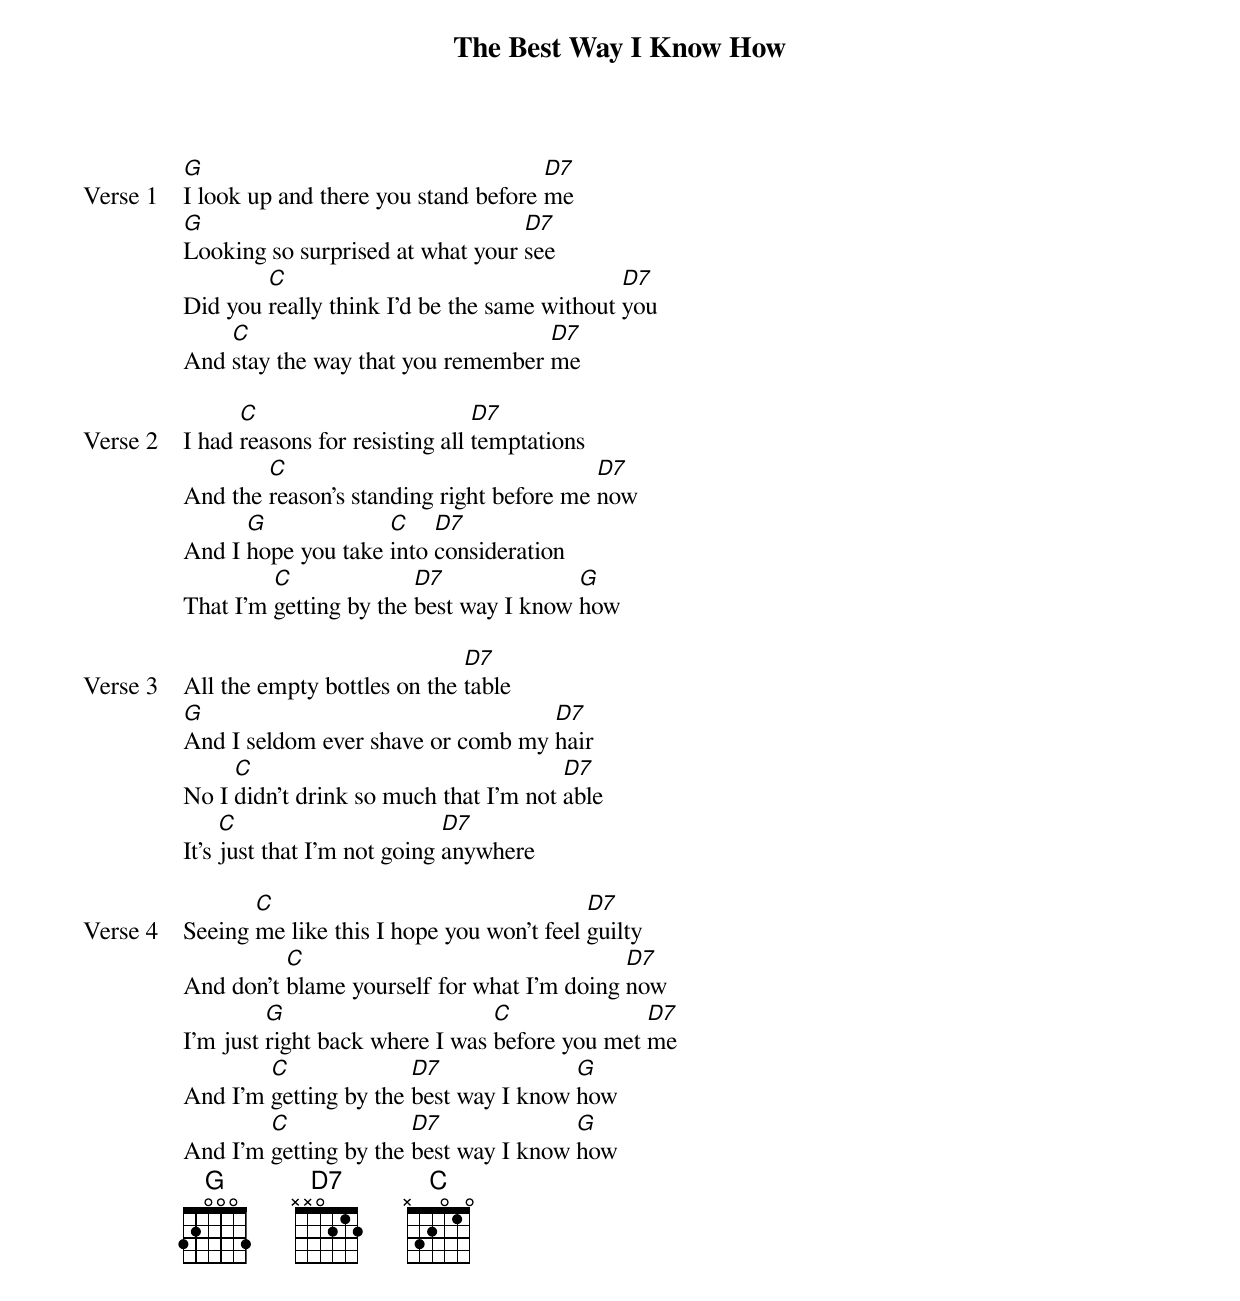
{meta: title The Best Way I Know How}
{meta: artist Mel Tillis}
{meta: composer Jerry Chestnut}
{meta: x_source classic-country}
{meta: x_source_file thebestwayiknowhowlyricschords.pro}
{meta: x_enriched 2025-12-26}

{start_of_verse: Verse 1}
[G]I look up and there you stand before [D7]me
[G]Looking so surprised at what your [D7]see
Did you [C]really think I'd be the same without [D7]you
And [C]stay the way that you remember [D7]me
{end_of_verse}

{start_of_verse: Verse 2}
I had [C]reasons for resisting all [D7]temptations
And the [C]reason's standing right before me [D7]now
And I [G]hope you take [C]into [D7]consideration
That I'm [C]getting by the [D7]best way I know [G]how
{end_of_verse}

{start_of_verse: Verse 3}
All the empty bottles on the [D7]table
[G]And I seldom ever shave or comb my [D7]hair
No I [C]didn't drink so much that I'm not [D7]able
It's [C]just that I'm not going [D7]anywhere
{end_of_verse}

{start_of_verse: Verse 4}
Seeing [C]me like this I hope you won't feel [D7]guilty
And don't [C]blame yourself for what I'm doing [D7]now
I'm just [G]right back where I was [C]before you met [D7]me
And I'm [C]getting by the [D7]best way I know [G]how
And I'm [C]getting by the [D7]best way I know [G]how
{end_of_verse}
